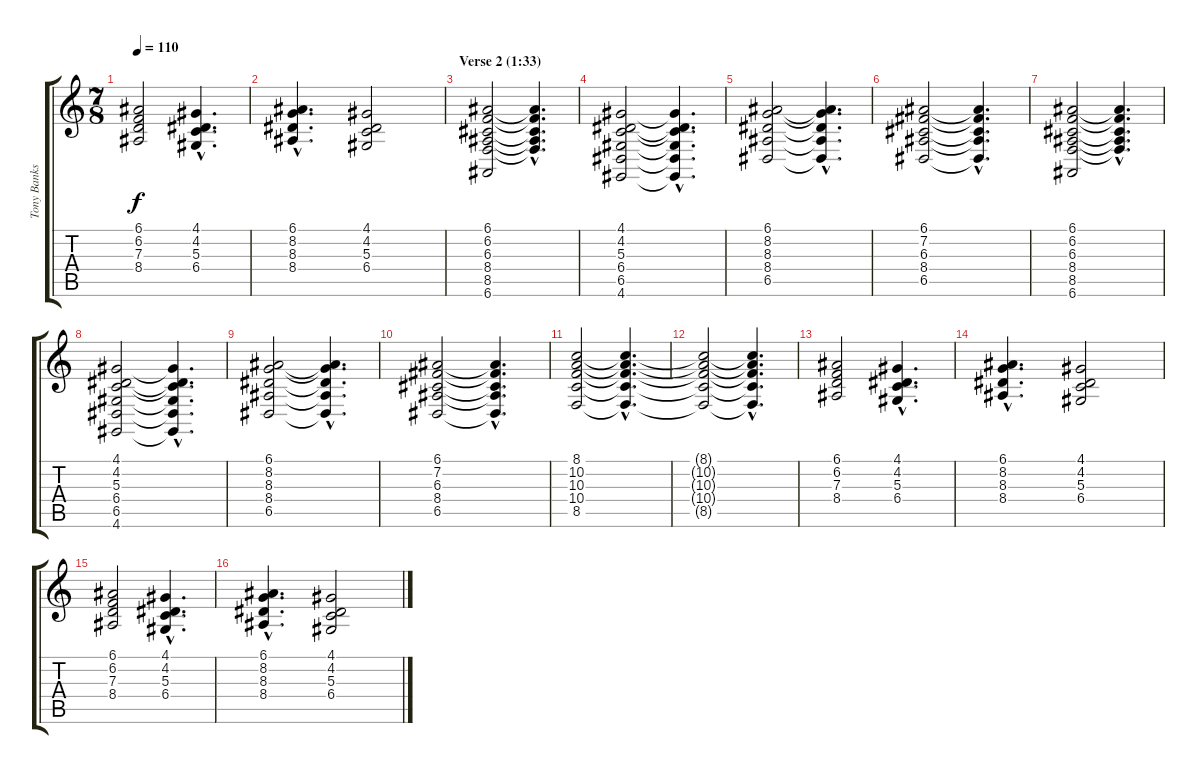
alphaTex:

\track ("Tony Banks (keyboards)" "Tony Banks") {instrument drawbarorgan}
\staff {score tabs}
\tuning (E4 B3 G3 D3 A2 E2) {hide}
\ts (7 8)
\tempo 110
\clef g2
\ks c
(6.1 6.2 7.3 8.4).2{dy f} (4.1{hac} 4.2{hac} 5.3{hac} 6.4{hac}).4{d} |
(6.1{hac} 8.2{hac} 8.3{hac} 8.4{hac}).4{d} (4.1 4.2 5.3 6.4).2 |
\section ("" "Verse 2 (1:33)")
(6.1 6.2 6.3 8.4 8.5 6.6).2{instrument rockorgan} (6.1{hac t} 6.2{hac t} 6.3{hac t} 8.4{hac t} 8.5{hac t}).4{d} |
(4.1 4.2 5.3 6.4 6.5 4.6).2 (4.1{hac t} 4.2{hac t} 5.3{hac t} 6.4{hac t} 6.5{hac t} 4.6{hac t}).4{d} |
(6.1 8.2 8.3 8.4 6.5).2 (6.1{hac t} 8.2{hac t} 8.3{hac t} 8.4{hac t} 6.5{hac t}).4{d} |
(6.1 7.2 6.3 8.4 6.5).2 (6.1{hac t} 7.2{hac t} 6.3{hac t} 8.4{hac t} 6.5{hac t}).4{d} |
(6.1 6.2 6.3 8.4 8.5 6.6).2 (6.1{hac t} 6.2{hac t} 6.3{hac t} 8.4{hac t} 8.5{hac t}).4{d} |
(4.1 4.2 5.3 6.4 6.5 4.6).2 (4.1{hac t} 4.2{hac t} 5.3{hac t} 6.4{hac t} 6.5{hac t} 4.6{hac t}).4{d} |
(6.1 8.2 8.3 8.4 6.5).2 (6.1{hac t} 8.2{hac t} 8.3{hac t} 8.4{hac t} 6.5{hac t}).4{d} |
(6.1 7.2 6.3 8.4 6.5).2 (6.1{hac t} 7.2{hac t} 6.3{hac t} 8.4{hac t} 6.5{hac t}).4{d} |
(8.1 10.2 10.3 10.4 8.5).2 (8.1{hac t} 10.2{hac t} 10.3{hac t} 10.4{hac t} 8.5{hac t}).4{d} |
(8.1{t} 10.2{t} 10.3{t} 10.4{t} 8.5{t}).2 (8.1{hac t} 10.2{hac t} 10.3{hac t} 10.4{hac t} 8.5{hac t}).4{d} |
(6.1 6.2 7.3 8.4).2{instrument drawbarorgan} (4.1{hac} 4.2{hac} 5.3{hac} 6.4{hac}).4{d} |
(6.1{hac} 8.2{hac} 8.3{hac} 8.4{hac}).4{d} (4.1 4.2 5.3 6.4).2 |
(6.1 6.2 7.3 8.4).2 (4.1{hac} 4.2{hac} 5.3{hac} 6.4{hac}).4{d} |
(6.1{hac} 8.2{hac} 8.3{hac} 8.4{hac}).4{d} (4.1 4.2 5.3 6.4).2
